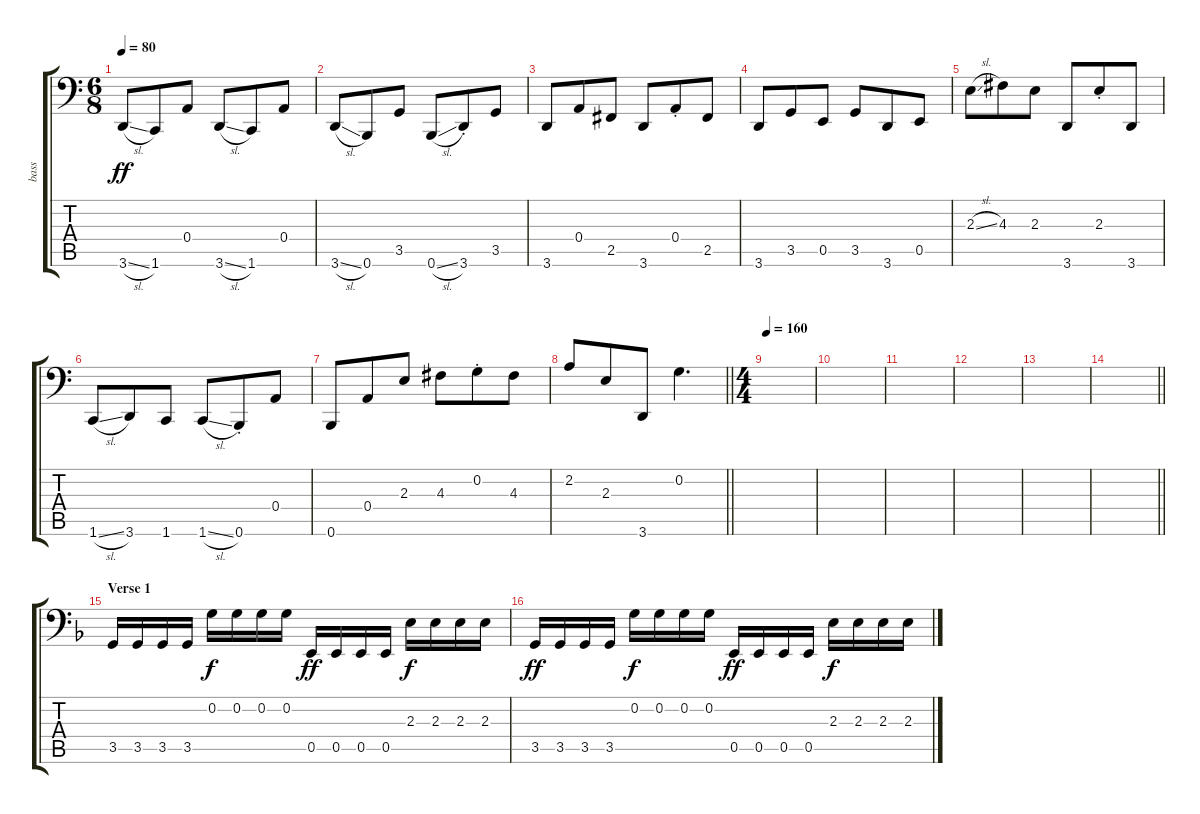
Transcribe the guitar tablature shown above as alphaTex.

\track ("bass" "bass") {instrument electricbassfinger}
\staff {score tabs}
\tuning (C3 G2 D2 A1 E1 B0) {hide}
\ts (6 8)
\tempo 80
\clef f4
\ks c
3.6{sl}.8{dy ff} 1.6.8 0.4.8 3.6{sl}.8 1.6.8 0.4.8 |
3.6{sl}.8 0.6.8 3.5.8 0.6{sl}.8 3.6{st}.8 3.5.8 |
3.6.8 0.4.8 2.5.8 3.6.8 0.4{st}.8 2.5.8 |
3.6.8 3.5.8 0.5.8 3.5.8 3.6.8 0.5.8 |
2.3{sl}.8 4.3.8 2.3.8 3.6.8 2.3{st}.8 3.6.8 |
1.6{sl}.8 3.6.8 1.6.8 1.6{sl}.8 0.6{st}.8 0.4.8 |
0.6.8 0.4.8 2.3.8 4.3.8 0.2{st}.8 4.3.8 |
\barLineRight lightlight
2.2.8 2.3.8 3.6.8 0.2.4{d} |
\ts (4 4)
\tempo 160
|
|
|
|
|
\barLineRight lightlight
|
\section ("" "Verse 1")
\ks dminor
3.5.16 3.5.16 3.5.16 3.5.16 0.2.16{dy f} 0.2.16 0.2.16 0.2.16 0.5.16{dy ff} 0.5.16 0.5.16 0.5.16 2.3.16{dy f} 2.3.16 2.3.16 2.3.16 |
3.5.16{dy ff} 3.5.16 3.5.16 3.5.16 0.2.16{dy f} 0.2.16 0.2.16 0.2.16 0.5.16{dy ff} 0.5.16 0.5.16 0.5.16 2.3.16{dy f} 2.3.16 2.3.16 2.3.16
